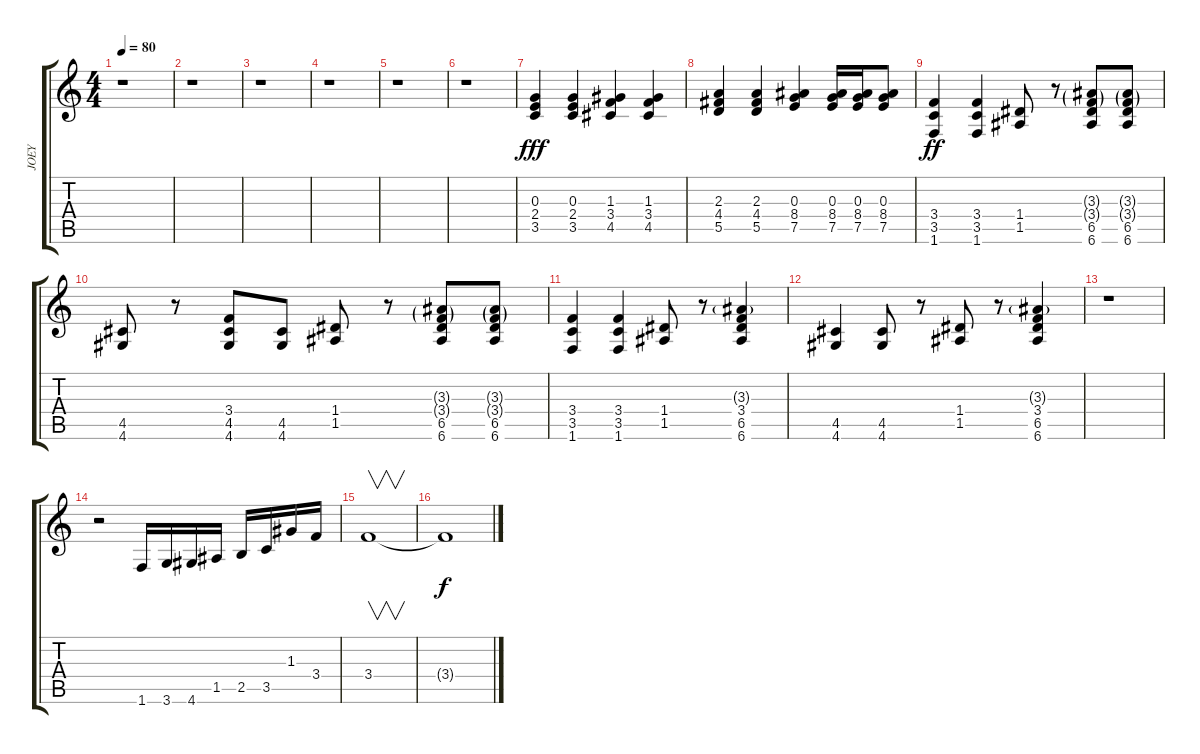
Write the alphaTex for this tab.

\track ("JOEY" "JOEY") {instrument distortionguitar}
\staff {score tabs}
\tuning (E4 B3 G3 D3 A2 E2) {hide}
\ts (4 4)
\tempo 80
\clef g2
\ks c
r.1{dy fff} |
r.1 |
r.1 |
r.1 |
r.1 |
r.1 |
(0.3 2.4 3.5).4 (0.3 2.4 3.5).4 (1.3 3.4 4.5).4 (1.3 3.4 4.5).4 |
(2.3 4.4 5.5).4 (2.3 4.4 5.5).4 (0.3 8.4 7.5).4 (0.3 8.4 7.5).16 (0.3 8.4 7.5).16 (0.3 8.4 7.5).8 |
(3.4 3.5 1.6).4{dy ff} (3.4 3.5 1.6).4 (1.4 1.5).8 r.8 (3.3{g} 3.4{g} 6.5 6.6).8 (3.3{g} 3.4{g} 6.5 6.6).8 |
(4.5 4.6).8 r.8 (3.4 4.5 4.6).8 (4.5 4.6).8 (1.4 1.5).8 r.8 (3.3{g} 3.4{g} 6.5 6.6).8 (3.3{g} 3.4{g} 6.5 6.6).8 |
(3.4 3.5 1.6).4 (3.4 3.5 1.6).4 (1.4 1.5).8 r.8 (3.3{g} 3.4 6.5 6.6).4 |
(4.5 4.6).4 (4.5 4.6).8 r.8 (1.4 1.5).8 r.8 (3.3{g} 3.4 6.5 6.6).4 |
r.1 |
r.2 1.6.16 3.6.16 4.6.16 1.5.16 2.5.16 3.5.16 1.3.16 3.4.16 |
3.4.1{v} |
3.4{t}.1{dy f}
